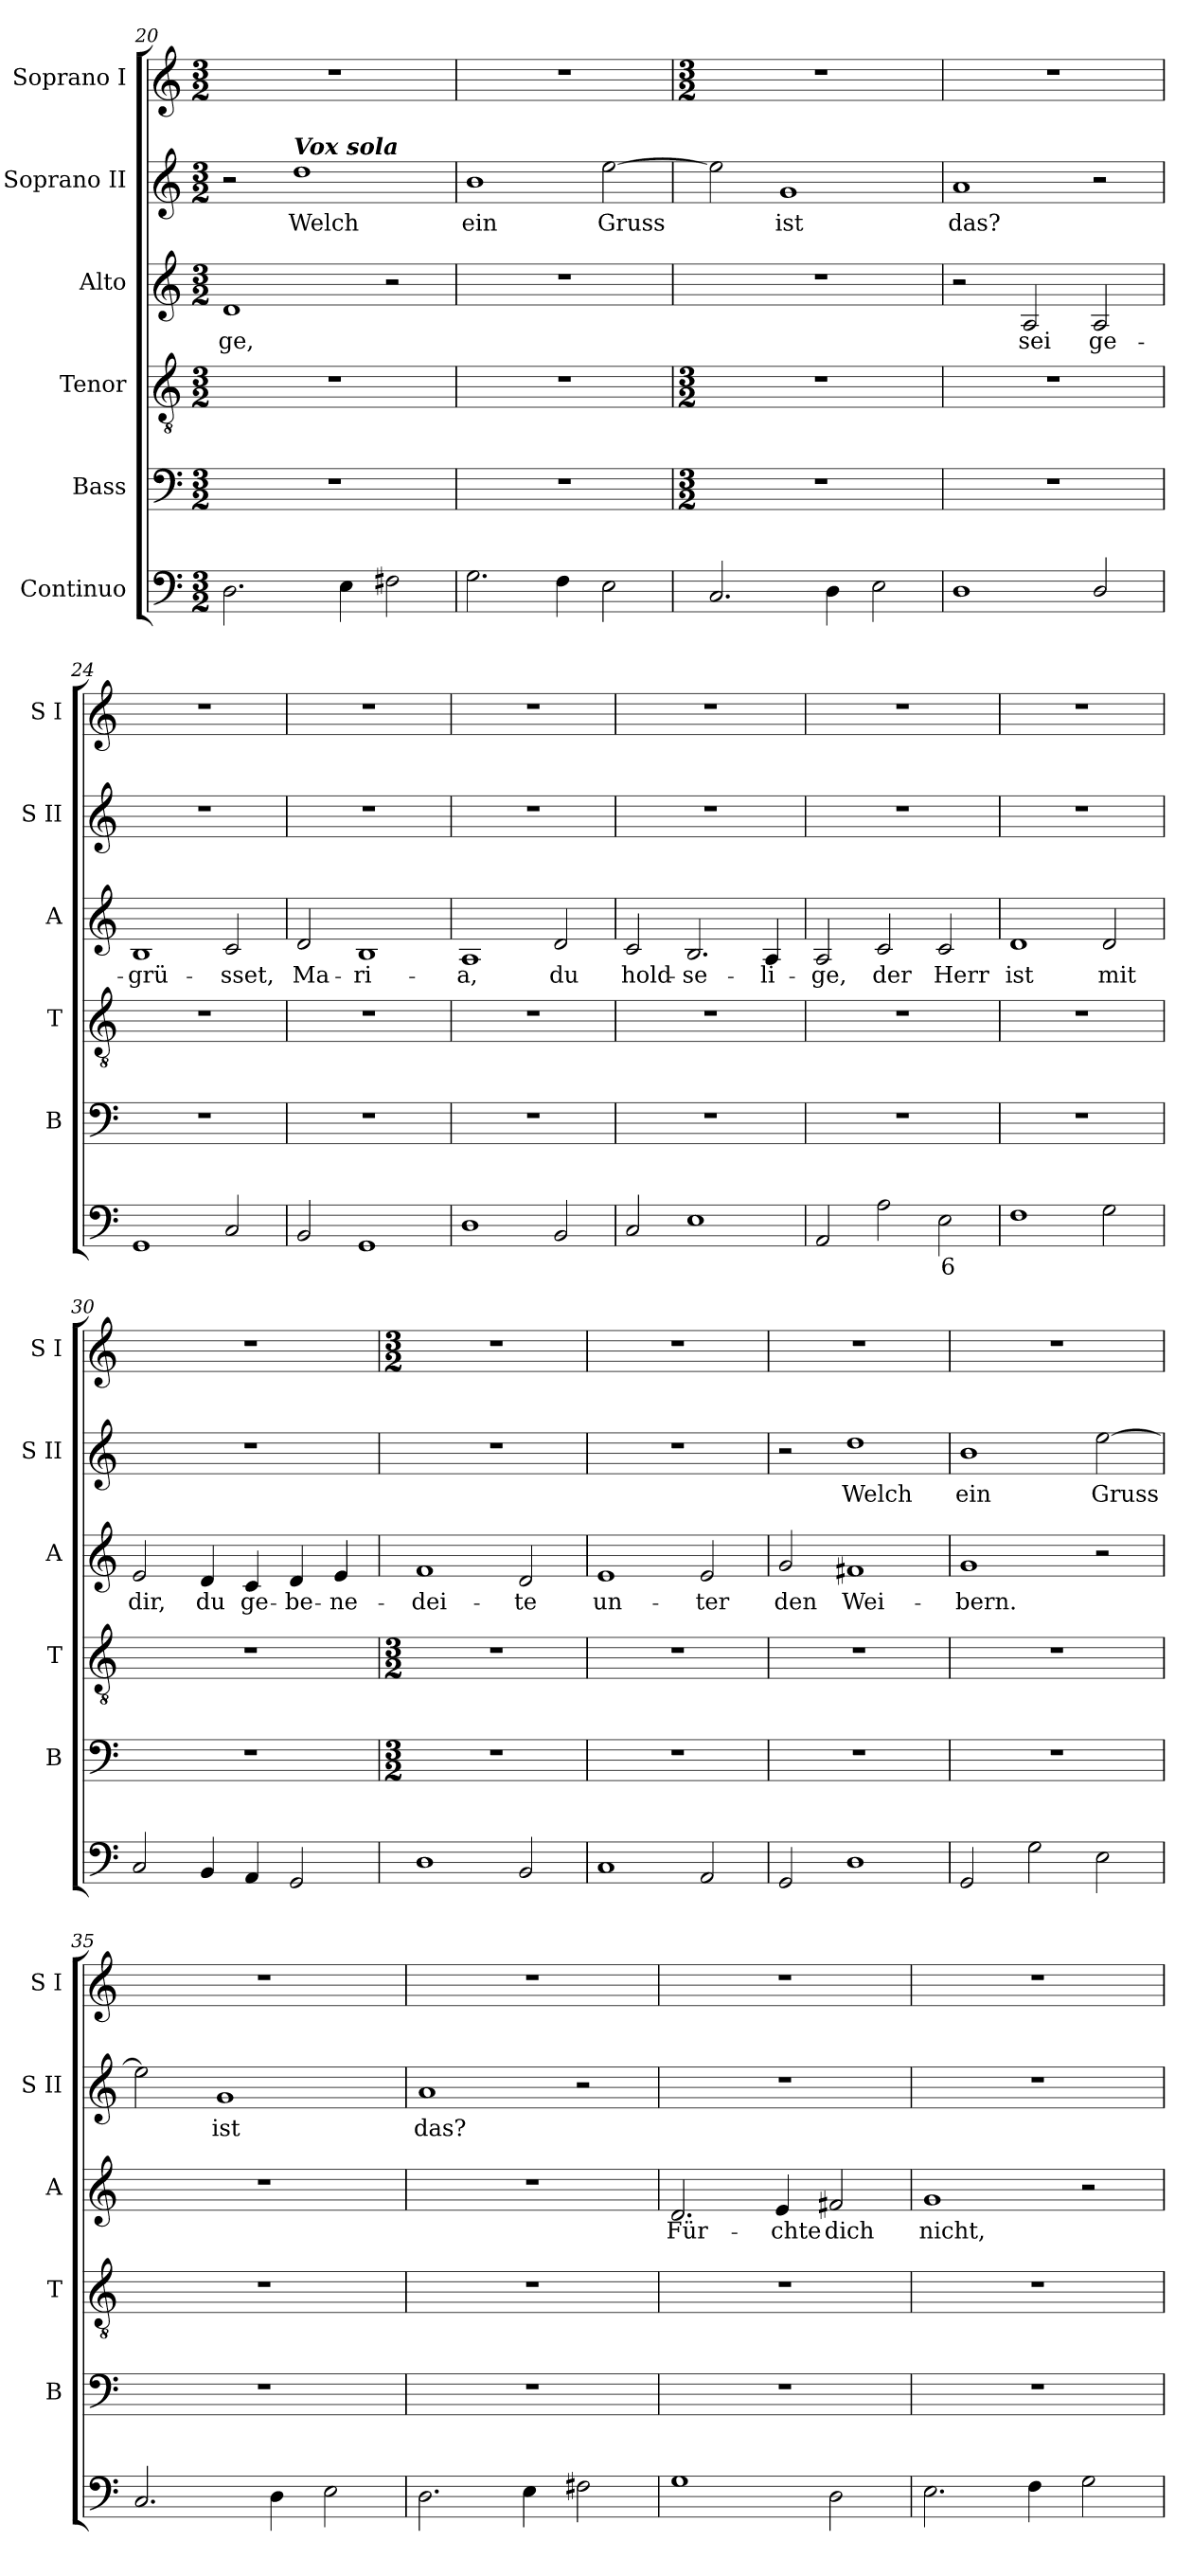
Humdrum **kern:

**kern	**text	**kern	**kern	**kern	**text	**kern	**text	**kern
*part6	*part6	*part5	*part4	*part3	*part3	*part2	*part2	*part1
*staff6	*staff6	*staff5	*staff4	*staff3	*staff3	*staff2	*staff2	*staff1
*I"Continuo	*	*I"Bass	*I"Tenor	*I"Alto	*	*I"Soprano II	*	*I"Soprano I
*	*	*I'B	*I'T	*I'A	*	*I'S II	*	*I'S I
*clefF4	*	*clefF4	*clefGv2	*clefG2	*	*clefG2	*	*clefG2
*k[]	*	*k[]	*k[]	*k[]	*	*k[]	*	*k[]
*C:	*	*C:	*C:	*C:	*	*C:	*	*C:
*M3/2	*	*M3/2	*M3/2	*M3/2	*	*M3/2	*	*M3/2
=20	=20	=20	=20	=20	=20	=20	=20	=20
!	!	!LO:N:vis=1	!LO:N:vis=1	!	!LO:LY:b	!	!	!LO:N:vis=1
2.D	.	1.r	1.r	1d	-ge,	2r	.	1.r
!	!	!	!	!	!	!LO:TX:a:Bi:t=Vox sola	!	!
!	!	!	!	!	!	!	!LO:LY:b	!
.	.	.	.	.	.	1dd	Welch	.
4E	.	.	.	.	.	.	.	.
2F#X	.	.	.	2r	.	.	.	.
=21	=21	=21	=21	=21	=21	=21	=21	=21
!	!	!LO:N:vis=1	!LO:N:vis=1	!LO:N:vis=1	!	!	!LO:LY:b	!LO:N:vis=1
2.G	.	1.r	1.r	1.r	.	1b	ein	1.r
4F	.	.	.	.	.	.	.	.
!	!	!	!	!	!	!	!LO:LY:b	!
2E	.	.	.	.	.	[2ee	Gruss	.
!!LO:LB:g=z
=22	=22	=22	=22	=22	=22	=22	=22	=22
*	*	*M3/2	*M3/2	*	*	*	*	*M3/2
!	!	!	!	!LO:N:vis=1	!	!	!	!
2.C	.	1.r	1.r	1.r	.	2ee]	.	1.r
!	!	!	!	!	!	!	!LO:LY:b	!
.	.	.	.	.	.	1g	ist	.
4D	.	.	.	.	.	.	.	.
2E	.	.	.	.	.	.	.	.
=23	=23	=23	=23	=23	=23	=23	=23	=23
!	!	!	!	!	!	!	!LO:LY:b	!
1D	.	1.r	1.r	2r	.	1a	das?	1.r
!	!	!	!	!	!LO:LY:b	!	!	!
.	.	.	.	2A	sei	.	.	.
!	!	!	!	!	!LO:LY:b	!	!	!
2D/	.	.	.	2A	ge-	2r	.	.
=24	=24	=24	=24	=24	=24	=24	=24	=24
!	!	!	!	!	!LO:LY:b	!LO:N:vis=1	!	!
1GG	.	1.r	1.r	1B	-grü-	1.r	.	1.r
!	!	!	!	!	!LO:LY:b	!	!	!
2C	.	.	.	2c	-sset,	.	.	.
=25	=25	=25	=25	=25	=25	=25	=25	=25
!	!	!	!	!	!LO:LY:b	!LO:N:vis=1	!	!
2BB	.	1.r	1.r	2d	Ma-	1.r	.	1.r
!	!	!	!	!	!LO:LY:b	!	!	!
1GG	.	.	.	1B	-ri-	.	.	.
=26	=26	=26	=26	=26	=26	=26	=26	=26
!	!	!	!	!	!LO:LY:b	!LO:N:vis=1	!	!
1D	.	1.r	1.r	1A	-a,	1.r	.	1.r
!	!	!	!	!	!LO:LY:b	!	!	!
2BB	.	.	.	2d	du	.	.	.
=27	=27	=27	=27	=27	=27	=27	=27	=27
!	!	!	!	!	!LO:LY:b	!LO:N:vis=1	!	!
2C	.	1.r	1.r	2c	hold-	1.r	.	1.r
!	!	!	!	!	!LO:LY:b	!	!	!
1E	.	.	.	2.B	-se-	.	.	.
!	!	!	!	!	!LO:LY:b	!	!	!
.	.	.	.	4A	-li-	.	.	.
=28	=28	=28	=28	=28	=28	=28	=28	=28
!	!	!	!	!	!LO:LY:b	!LO:N:vis=1	!	!
2AA	.	1.r	1.r	2A	-ge,	1.r	.	1.r
!	!	!	!	!	!LO:LY:b	!	!	!
2A	.	.	.	2c	der	.	.	.
!	!LO:LY:b	!	!	!	!LO:LY:b	!	!	!
2E	6	.	.	2c	Herr	.	.	.
=29	=29	=29	=29	=29	=29	=29	=29	=29
!	!	!	!	!	!LO:LY:b	!LO:N:vis=1	!	!
1F	.	1.r	1.r	1d	ist	1.r	.	1.r
!	!	!	!	!	!LO:LY:b	!	!	!
2G	.	.	.	2d	mit	.	.	.
=30	=30	=30	=30	=30	=30	=30	=30	=30
!	!	!	!	!	!LO:LY:b	!LO:N:vis=1	!	!
2C	.	1.r	1.r	2e	dir,	1.r	.	1.r
!	!	!	!	!	!LO:LY:b	!	!	!
4BB	.	.	.	4d	du	.	.	.
!	!	!	!	!	!LO:LY:b	!	!	!
4AA	.	.	.	4c	ge-	.	.	.
!	!	!	!	!	!LO:LY:b	!	!	!
2GG	.	.	.	4d	-be-	.	.	.
!	!	!	!	!	!LO:LY:b	!	!	!
.	.	.	.	4e	-ne-	.	.	.
!!LO:LB:g=z
=31	=31	=31	=31	=31	=31	=31	=31	=31
*	*	*M3/2	*M3/2	*	*	*	*	*M3/2
!	!	!	!	!	!LO:LY:b	!LO:N:vis=1	!	!
1D	.	1.r	1.r	1f	-dei-	1.r	.	1.r
!	!	!	!	!	!LO:LY:b	!	!	!
2BB	.	.	.	2d	-te	.	.	.
=32	=32	=32	=32	=32	=32	=32	=32	=32
!	!	!	!	!	!LO:LY:b	!LO:N:vis=1	!	!
1C	.	1.r	1.r	1e	un-	1.r	.	1.r
!	!	!	!	!	!LO:LY:b	!	!	!
2AA	.	.	.	2e	-ter	.	.	.
=33	=33	=33	=33	=33	=33	=33	=33	=33
!	!	!	!	!	!LO:LY:b	!	!	!
2GG	.	1.r	1.r	2g	den	2r	.	1.r
!	!	!	!	!	!LO:LY:b	!	!LO:LY:b	!
1D	.	.	.	1f#X	Wei-	1dd	Welch	.
=34	=34	=34	=34	=34	=34	=34	=34	=34
!	!	!	!	!	!LO:LY:b	!	!LO:LY:b	!
2GG	.	1.r	1.r	1g	-bern.	1b	ein	1.r
2G	.	.	.	.	.	.	.	.
!	!	!	!	!	!	!	!LO:LY:b	!
2E	.	.	.	2r	.	[2ee	Gruss	.
=35	=35	=35	=35	=35	=35	=35	=35	=35
!	!	!	!	!LO:N:vis=1	!	!	!	!
2.C	.	1.r	1.r	1.r	.	2ee]	.	1.r
!	!	!	!	!	!	!	!LO:LY:b	!
.	.	.	.	.	.	1g	ist	.
4D	.	.	.	.	.	.	.	.
2E	.	.	.	.	.	.	.	.
=36	=36	=36	=36	=36	=36	=36	=36	=36
!	!	!	!	!LO:N:vis=1	!	!	!LO:LY:b	!
2.D	.	1.r	1.r	1.r	.	1a	das?	1.r
4E	.	.	.	.	.	.	.	.
2F#X	.	.	.	.	.	2r	.	.
=37	=37	=37	=37	=37	=37	=37	=37	=37
!	!	!	!	!	!LO:LY:b	!LO:N:vis=1	!	!
1G	.	1.r	1.r	2.d	Für-	1.r	.	1.r
!	!	!	!	!	!LO:LY:b	!	!	!
.	.	.	.	4e	-chte	.	.	.
!	!	!	!	!	!LO:LY:b	!	!	!
2D	.	.	.	2f#X	dich	.	.	.
=38	=38	=38	=38	=38	=38	=38	=38	=38
!	!	!	!	!	!LO:LY:b	!LO:N:vis=1	!	!
2.E	.	1.r	1.r	1g	nicht,	1.r	.	1.r
4F	.	.	.	.	.	.	.	.
2G	.	.	.	2r	.	.	.	.
=	=	=	=	=	=	=	=	=
*-	*-	*-	*-	*-	*-	*-	*-	*-
